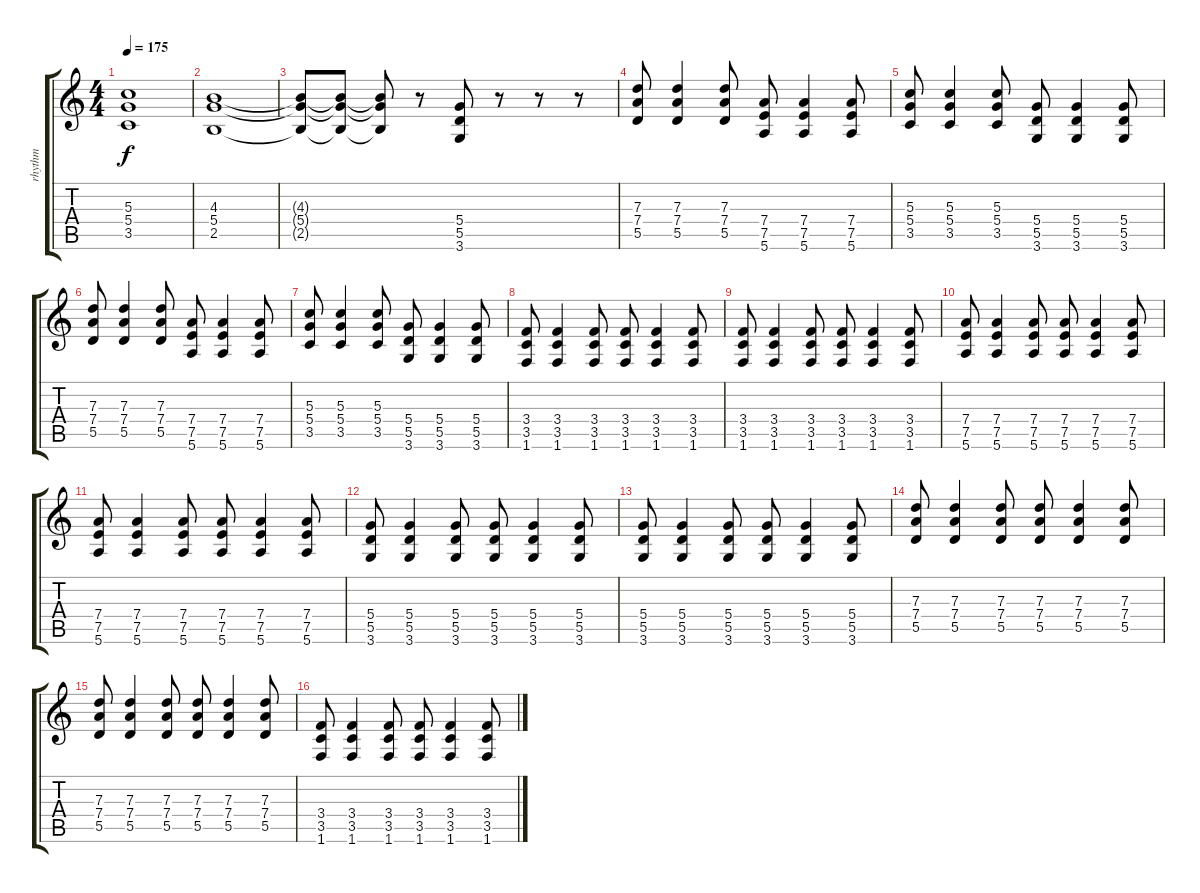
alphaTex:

\track ("rhythm" "rhythm") {instrument distortionguitar}
\staff {score tabs}
\tuning (E4 B3 G3 D3 A2 E2) {hide}
\ts (4 4)
\tempo 175
\clef g2
\ks c
(5.3 5.4 3.5).1{dy f} |
(4.3 5.4 2.5).1 |
(4.3{t} 5.4{t} 2.5{t}).8 (4.3{t} 5.4{t} 2.5{t}).8 (4.3{t} 5.4{t} 2.5{t}).8 r.8 (5.4 5.5 3.6).8 r.8 r.8 r.8 |
\section ("" "")
(7.3 7.4 5.5).8 (7.3 7.4 5.5).4 (7.3 7.4 5.5).8 (7.4 7.5 5.6).8 (7.4 7.5 5.6).4 (7.4 7.5 5.6).8 |
(5.3 5.4 3.5).8 (5.3 5.4 3.5).4 (5.3 5.4 3.5).8 (5.4 5.5 3.6).8 (5.4 5.5 3.6).4 (5.4 5.5 3.6).8 |
(7.3 7.4 5.5).8 (7.3 7.4 5.5).4 (7.3 7.4 5.5).8 (7.4 7.5 5.6).8 (7.4 7.5 5.6).4 (7.4 7.5 5.6).8 |
(5.3 5.4 3.5).8 (5.3 5.4 3.5).4 (5.3 5.4 3.5).8 (5.4 5.5 3.6).8 (5.4 5.5 3.6).4 (5.4 5.5 3.6).8 |
(3.4 3.5 1.6).8 (3.4 3.5 1.6).4 (3.4 3.5 1.6).8 (3.4 3.5 1.6).8 (3.4 3.5 1.6).4 (3.4 3.5 1.6).8 |
(3.4 3.5 1.6).8 (3.4 3.5 1.6).4 (3.4 3.5 1.6).8 (3.4 3.5 1.6).8 (3.4 3.5 1.6).4 (3.4 3.5 1.6).8 |
(7.4 7.5 5.6).8 (7.4 7.5 5.6).4 (7.4 7.5 5.6).8 (7.4 7.5 5.6).8 (7.4 7.5 5.6).4 (7.4 7.5 5.6).8 |
(7.4 7.5 5.6).8 (7.4 7.5 5.6).4 (7.4 7.5 5.6).8 (7.4 7.5 5.6).8 (7.4 7.5 5.6).4 (7.4 7.5 5.6).8 |
(5.4 5.5 3.6).8 (5.4 5.5 3.6).4 (5.4 5.5 3.6).8 (5.4 5.5 3.6).8 (5.4 5.5 3.6).4 (5.4 5.5 3.6).8 |
(5.4 5.5 3.6).8 (5.4 5.5 3.6).4 (5.4 5.5 3.6).8 (5.4 5.5 3.6).8 (5.4 5.5 3.6).4 (5.4 5.5 3.6).8 |
(7.3 7.4 5.5).8 (7.3 7.4 5.5).4 (7.3 7.4 5.5).8 (7.3 7.4 5.5).8 (7.3 7.4 5.5).4 (7.3 7.4 5.5).8 |
(7.3 7.4 5.5).8 (7.3 7.4 5.5).4 (7.3 7.4 5.5).8 (7.3 7.4 5.5).8 (7.3 7.4 5.5).4 (7.3 7.4 5.5).8 |
(3.4 3.5 1.6).8 (3.4 3.5 1.6).4 (3.4 3.5 1.6).8 (3.4 3.5 1.6).8 (3.4 3.5 1.6).4 (3.4 3.5 1.6).8
